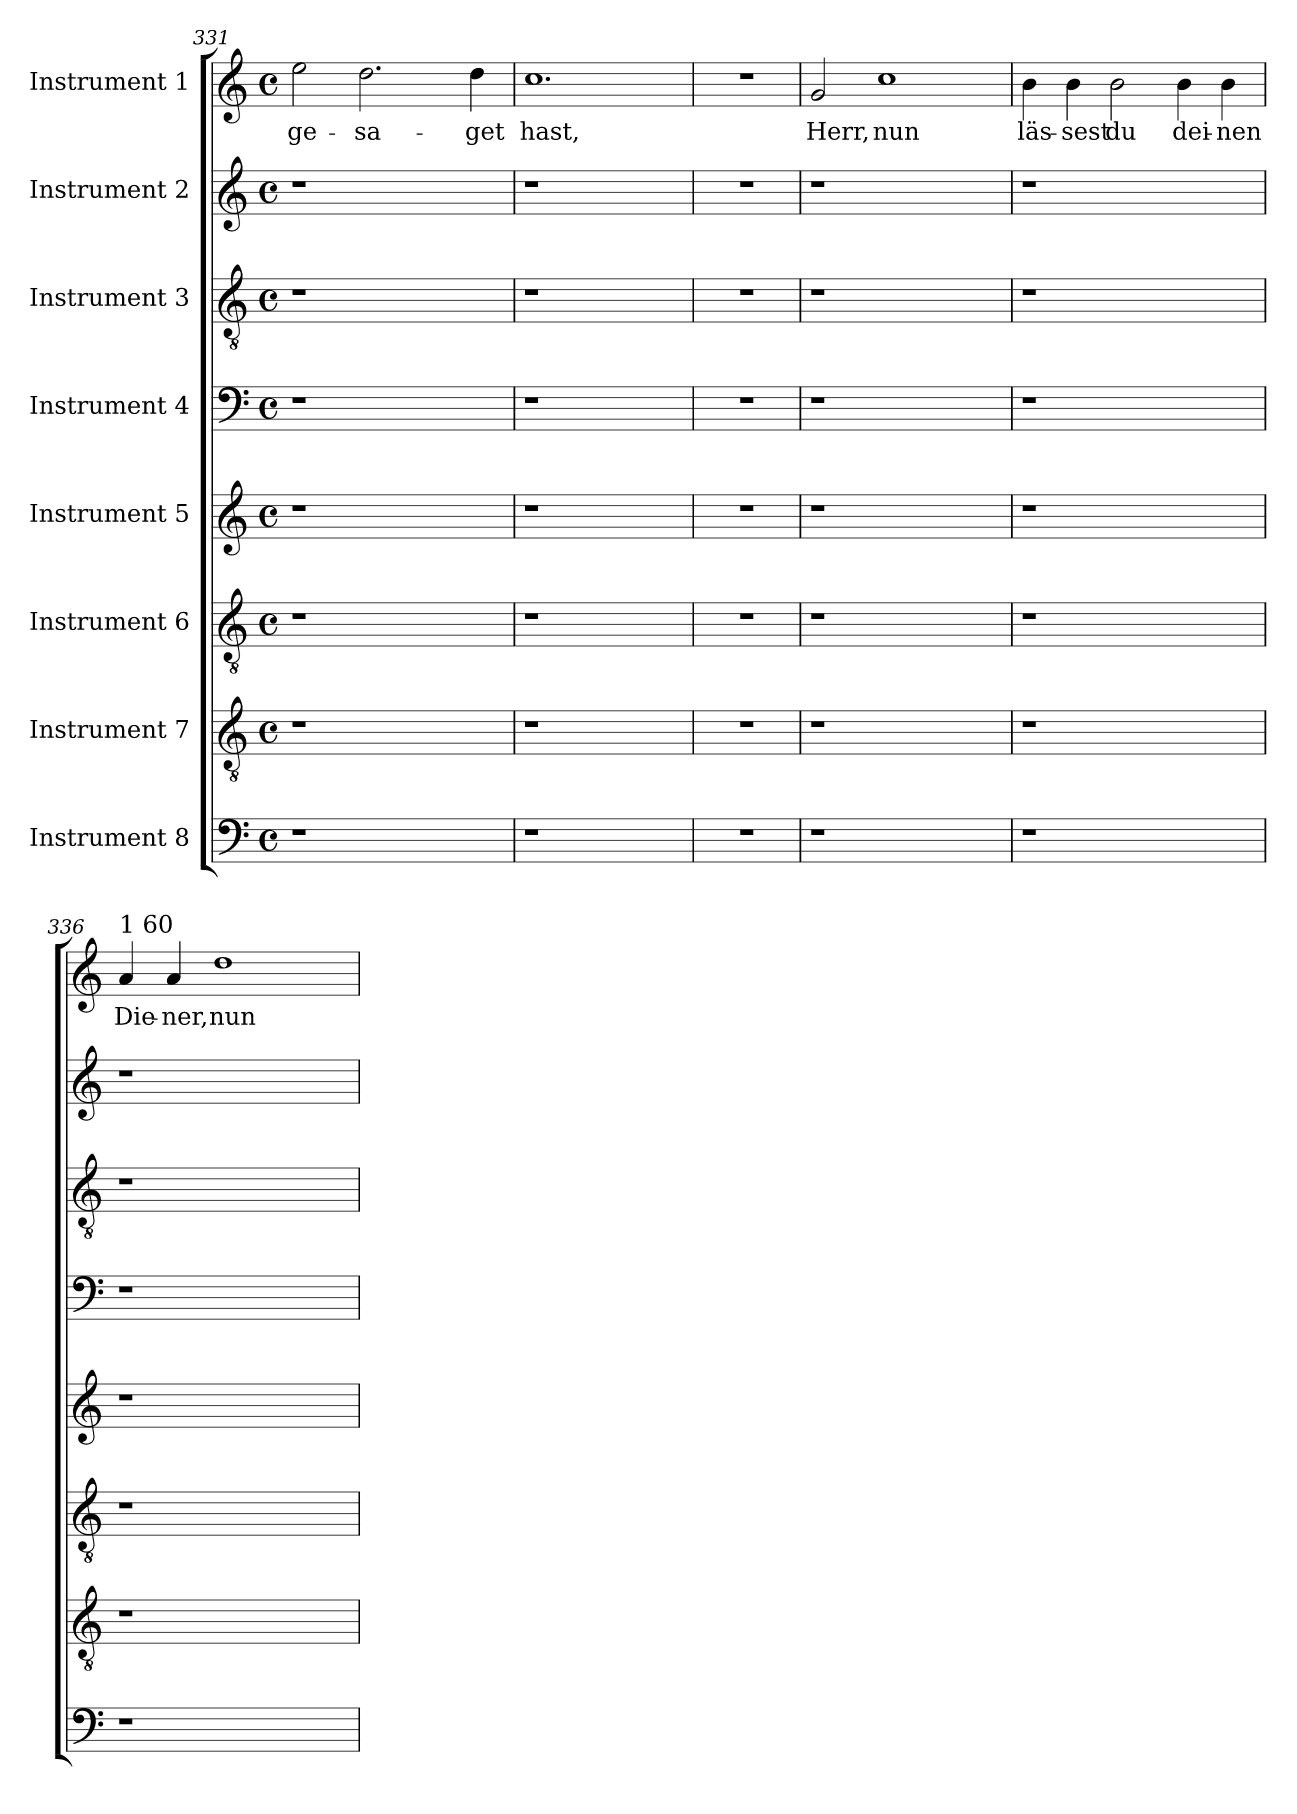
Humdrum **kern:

**kern	**kern	**kern	**kern	**kern	**kern	**kern	**kern	**text
*part8	*part7	*part6	*part5	*part4	*part3	*part2	*part1	*part1
*staff8	*staff7	*staff6	*staff5	*staff4	*staff3	*staff2	*staff1	*staff1
*I"Instrument 8	*I"Instrument 7	*I"Instrument 6	*I"Instrument 5	*I"Instrument 4	*I"Instrument 3	*I"Instrument 2	*I"Instrument 1	*
*clefF4	*clefGv2	*clefGv2	*clefG2	*clefF4	*clefGv2	*clefG2	*clefG2	*
*M4/4	*M4/4	*M4/4	*M4/4	*M4/4	*M4/4	*M4/4	*M4/4	*
*met(c)	*met(c)	*met(c)	*met(c)	*met(c)	*met(c)	*met(c)	*met(c)	*
=331	=331	=331	=331	=331	=331	=331	=331	=331
!	!	!	!	!	!	!	!	!LO:LY:b:cj
1r	1r	1r	1r	1r	1r	1r	2ee\	ge-
!	!	!	!	!	!	!	!	!LO:LY:b:cj
.	.	.	.	.	.	.	2.dd\	-sa-
2ryy	2ryy	2ryy	2ryy	2ryy	2ryy	2ryy	.	.
!	!	!	!	!	!	!	!	!LO:LY:b:cj
.	.	.	.	.	.	.	4dd\	-get
=332	=332	=332	=332	=332	=332	=332	=332	=332
!	!	!	!	!	!	!	!	!LO:LY:b:cj
1r	1r	1r	1r	1r	1r	1r	1.cc	hast,
2ryy	2ryy	2ryy	2ryy	2ryy	2ryy	2ryy	.	.
=333	=333	=333	=333	=333	=333	=333	=333	=333
1r	1r	1r	1r	1r	1r	1r	1r	.
=334	=334	=334	=334	=334	=334	=334	=334	=334
!	!	!	!	!	!	!	!	!LO:LY:b:cj
1r	1r	1r	1r	1r	1r	1r	2g/	Herr,
!	!	!	!	!	!	!	!	!LO:LY:b:cj
.	.	.	.	.	.	.	1cc	nun
2ryy	2ryy	2ryy	2ryy	2ryy	2ryy	2ryy	.	.
=335	=335	=335	=335	=335	=335	=335	=335	=335
!	!	!	!	!	!	!	!	!LO:LY:b
1r	1r	1r	1r	1r	1r	1r	4b\	läs-
!	!	!	!	!	!	!	!	!LO:LY:b:rj
.	.	.	.	.	.	.	4b\	-sest
!	!	!	!	!	!	!	!	!LO:LY:b:cj
.	.	.	.	.	.	.	2b\	du
!	!	!	!	!	!	!	!	!LO:LY:b
2ryy	2ryy	2ryy	2ryy	2ryy	2ryy	2ryy	4b\	dei-
!	!	!	!	!	!	!	!	!LO:LY:b:rj
.	.	.	.	.	.	.	4b\	-nen
!!LO:LB:g=z
=336	=336	=336	=336	=336	=336	=336	=336	=336
!	!	!	!	!	!	!	!LO:TX:a:t=1 60	!
!	!	!	!	!	!	!	!	!LO:LY:b
1r	1r	1r	1r	1r	1r	1r	4a/	Die-
!	!	!	!	!	!	!	!	!LO:LY:b:rj
.	.	.	.	.	.	.	4a/	-ner,
!	!	!	!	!	!	!	!	!LO:LY:b:cj
.	.	.	.	.	.	.	1dd	nun
2ryy	2ryy	2ryy	2ryy	2ryy	2ryy	2ryy	.	.
=	=	=	=	=	=	=	=	=
*-	*-	*-	*-	*-	*-	*-	*-	*-
